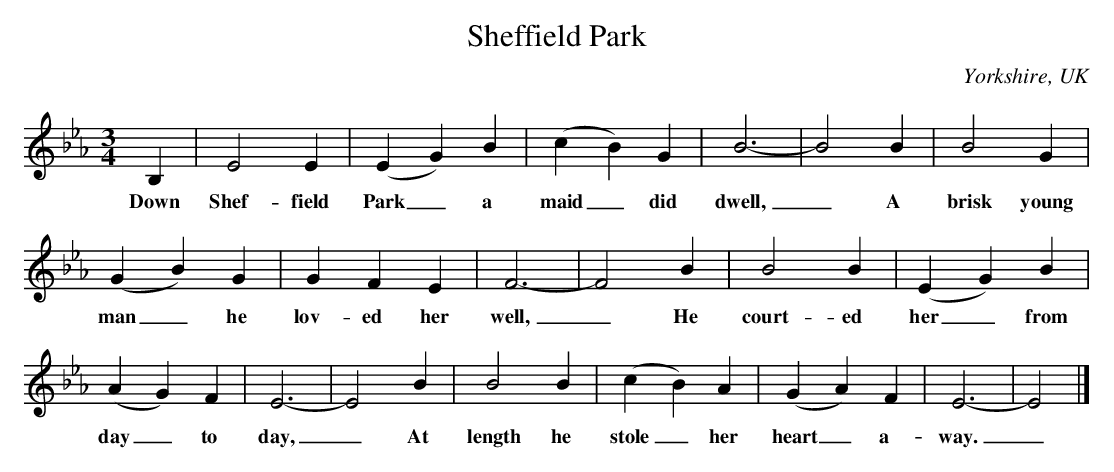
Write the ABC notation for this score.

X:1
T:Sheffield Park
O:Yorkshire, UK
M:3/4
L:1/4
K:Eb % hexatonic(-7) = Ion/Mix
B,|E2 E|(E G) B|(c B) G|B3-|B2 B|B2 G|
w: Down Shef- field Park_ a maid_ did dwell,_ A brisk young
(G B) G|G F E|F3-|F2 B|B2 B|(E G) B|
w: man_ he lov- ed her well,_ He court- ed her_ from
(A G) F|E3-|E2 B|B2 B|(c B) A|(G A) F|E3-|E2|]
w: day_ to day,_ At length he stole_ her heart_ a- way._
